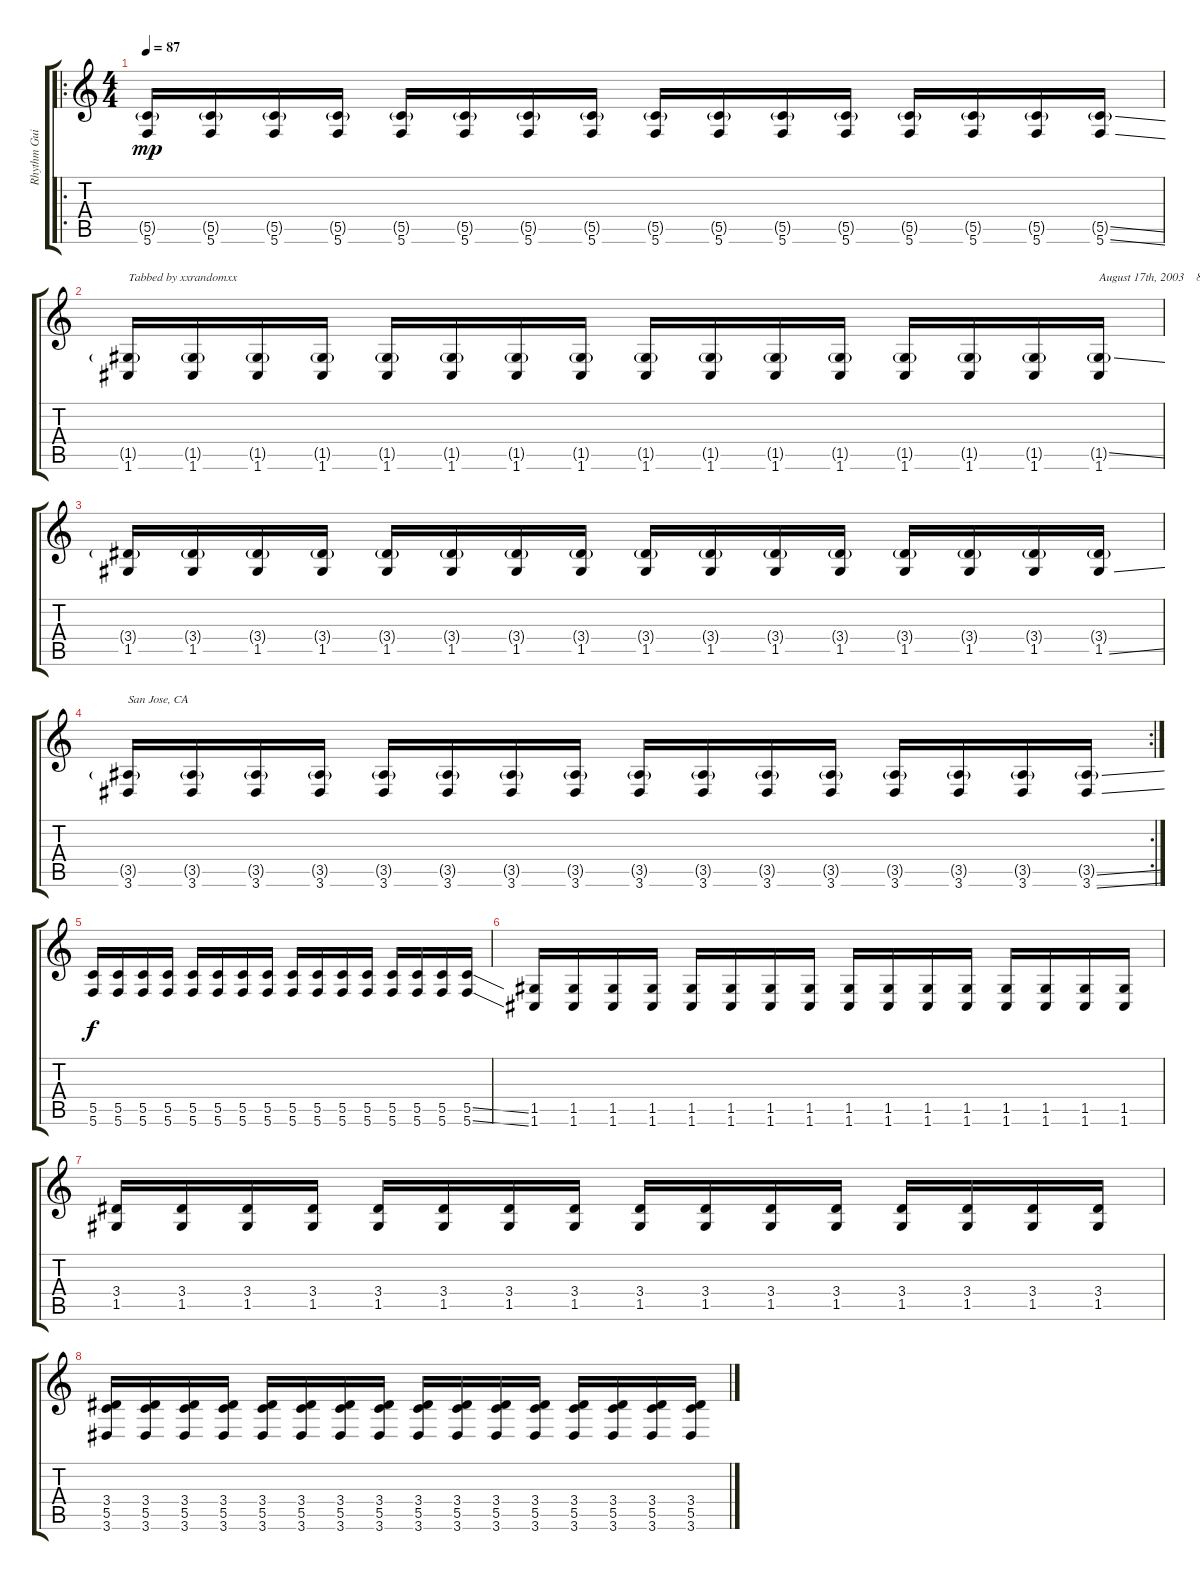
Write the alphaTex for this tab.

\track ("Rhythm Guitar" "Rhythm Gui") {instrument overdrivenguitar}
\staff {score tabs}
\tuning (D4 A3 F3 C3 G2 C2) {hide}
\ro
\ts (4 4)
\tempo 87
\clef g2
\ks c
(5.5{g} 5.6).16{dy mp instrument overdrivenguitar} (5.5{g} 5.6).16 (5.5{g} 5.6).16 (5.5{g} 5.6).16 (5.5{g} 5.6).16 (5.5{g} 5.6).16 (5.5{g} 5.6).16 (5.5{g} 5.6).16 (5.5{g} 5.6).16 (5.5{g} 5.6).16 (5.5{g} 5.6).16 (5.5{g} 5.6).16 (5.5{g} 5.6).16 (5.5{g} 5.6).16 (5.5{g} 5.6).16 (5.5{ss g} 5.6{ss}).16 |
(1.5{g} 1.6).16{txt "Tabbed by xxrandomxx"} (1.5{g} 1.6).16 (1.5{g} 1.6).16 (1.5{g} 1.6).16 (1.5{g} 1.6).16 (1.5{g} 1.6).16 (1.5{g} 1.6).16 (1.5{g} 1.6).16 (1.5{g} 1.6).16 (1.5{g} 1.6).16 (1.5{g} 1.6).16 (1.5{g} 1.6).16 (1.5{g} 1.6).16 (1.5{g} 1.6).16 (1.5{g} 1.6).16 (1.5{ss g} 1.6).16{txt "August 17th, 2003    8:22 PM"} |
(3.4{g} 1.5).16 (3.4{g} 1.5).16 (3.4{g} 1.5).16 (3.4{g} 1.5).16 (3.4{g} 1.5).16 (3.4{g} 1.5).16 (3.4{g} 1.5).16 (3.4{g} 1.5).16 (3.4{g} 1.5).16 (3.4{g} 1.5).16 (3.4{g} 1.5).16 (3.4{g} 1.5).16 (3.4{g} 1.5).16 (3.4{g} 1.5).16 (3.4{g} 1.5).16 (3.4{g} 1.5{ss}).16 |
\rc 2
(3.5{g} 3.6).16{txt "San Jose, CA"} (3.5{g} 3.6).16 (3.5{g} 3.6).16 (3.5{g} 3.6).16 (3.5{g} 3.6).16 (3.5{g} 3.6).16 (3.5{g} 3.6).16 (3.5{g} 3.6).16 (3.5{g} 3.6).16 (3.5{g} 3.6).16 (3.5{g} 3.6).16 (3.5{g} 3.6).16 (3.5{g} 3.6).16 (3.5{g} 3.6).16 (3.5{g} 3.6).16 (3.5{ss g} 3.6{ss}).16 |
(5.5 5.6).16{dy f} (5.5 5.6).16 (5.5 5.6).16 (5.5 5.6).16 (5.5 5.6).16 (5.5 5.6).16 (5.5 5.6).16 (5.5 5.6).16 (5.5 5.6).16 (5.5 5.6).16 (5.5 5.6).16 (5.5 5.6).16 (5.5 5.6).16 (5.5 5.6).16 (5.5 5.6).16 (5.5{ss} 5.6{ss}).16 |
(1.5 1.6).16 (1.5 1.6).16 (1.5 1.6).16 (1.5 1.6).16 (1.5 1.6).16 (1.5 1.6).16 (1.5 1.6).16 (1.5 1.6).16 (1.5 1.6).16 (1.5 1.6).16 (1.5 1.6).16 (1.5 1.6).16 (1.5 1.6).16 (1.5 1.6).16 (1.5 1.6).16 (1.5 1.6).16 |
(3.4 1.5).16 (3.4 1.5).16 (3.4 1.5).16 (3.4 1.5).16 (3.4 1.5).16 (3.4 1.5).16 (3.4 1.5).16 (3.4 1.5).16 (3.4 1.5).16 (3.4 1.5).16 (3.4 1.5).16 (3.4 1.5).16 (3.4 1.5).16 (3.4 1.5).16 (3.4 1.5).16 (3.4 1.5).16 |
(3.4 5.5 3.6).16 (3.4 5.5 3.6).16 (3.4 5.5 3.6).16 (3.4 5.5 3.6).16 (3.4 5.5 3.6).16 (3.4 5.5 3.6).16 (3.4 5.5 3.6).16 (3.4 5.5 3.6).16 (3.4 5.5 3.6).16 (3.4 5.5 3.6).16 (3.4 5.5 3.6).16 (3.4 5.5 3.6).16 (3.4 5.5 3.6).16 (3.4 5.5 3.6).16 (3.4 5.5 3.6).16 (3.4 5.5 3.6).16
